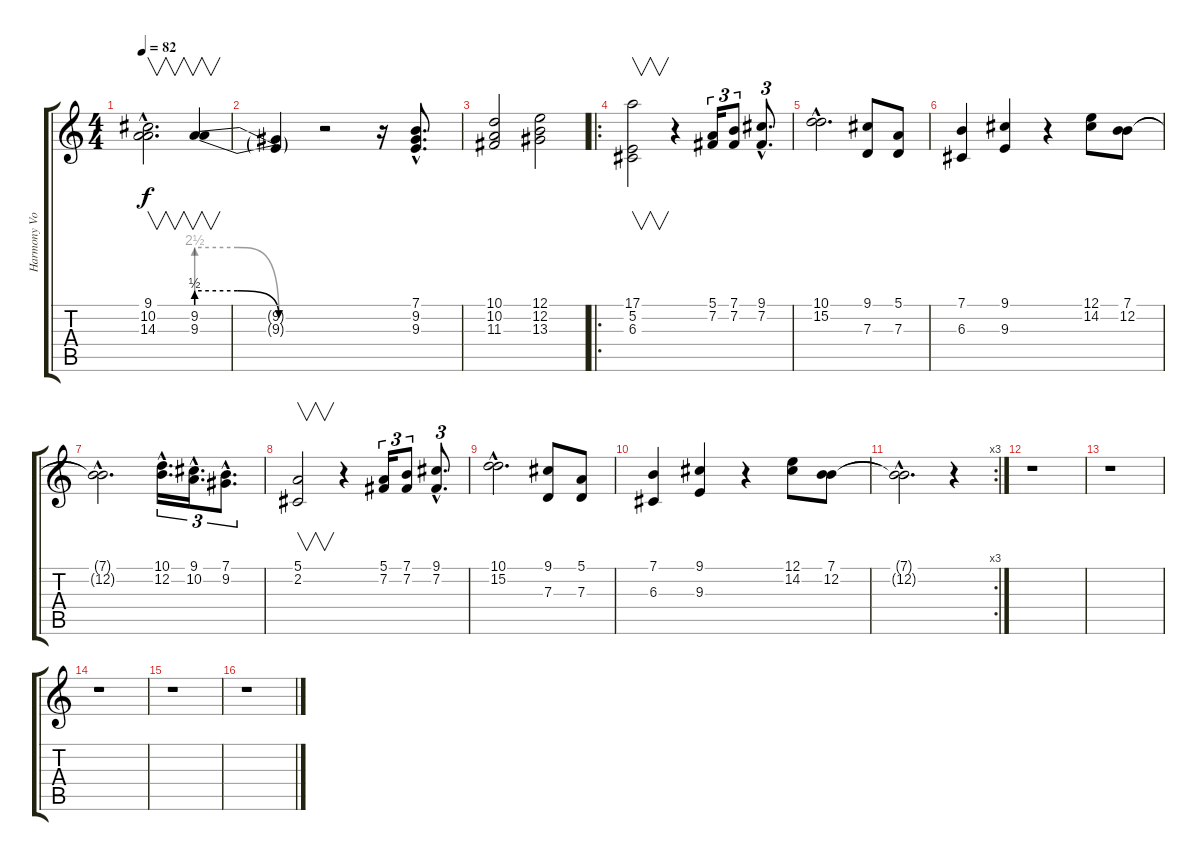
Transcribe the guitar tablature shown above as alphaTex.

\track ("Harmony Vocals" "Harmony Vo") {instrument lead6voice}
\staff {score tabs}
\tuning (E4 B3 G3 D3 A2 E2) {hide}
\ts (4 4)
\tempo 82
\clef g2
\ks c
(9.1{hac} 10.2{hac} 14.3{hac}).2{v d dy f} (9.2{be (custom 0 2 20 2 40 0 60 0)} 9.3{be (custom 0 10 20 10 40 0 60 0)}).4{v} |
(9.2{t} 9.3{t}).4 r.2 r.16 (7.1{hac} 9.2{hac} 9.3{hac}).8{d} |
(10.1 10.2 11.3).2 (12.1 12.2 13.3).2 |
\ro
(17.1 5.2 6.3).2{v} r.4 (5.1 7.2).16{tu (3 2)} (7.1 7.2).8{tu (3 2)} (9.1{hac} 7.2{hac}).8{d tu (3 2)} |
(10.1{hac} 15.2{hac}).2{d} (9.1 7.3).8 (5.1 7.3).8 |
(7.1 6.3).4 (9.1 9.3).4 r.4 (12.1 14.2).8 (7.1 12.2).8 |
(7.1{hac t} 12.2{hac t}).2{d} (10.1{hac} 12.2{hac}).16{d tu (3 2)} (9.1{hac} 10.2{hac}).16{d tu (3 2)} (7.1{hac} 9.2{hac}).8{d tu (3 2)} |
(5.1 2.2).2{v} r.4 (5.1 7.2).16{tu (3 2)} (7.1 7.2).8{tu (3 2)} (9.1{hac} 7.2{hac}).8{d tu (3 2)} |
(10.1{hac} 15.2{hac}).2{d} (9.1 7.3).8 (5.1 7.3).8 |
(7.1 6.3).4 (9.1 9.3).4 r.4 (12.1 14.2).8 (7.1 12.2).8 |
\rc 3
(7.1{hac t} 12.2{hac t}).2{d} r.4 |
r.1 |
r.1 |
r.1 |
r.1 |
r.1
